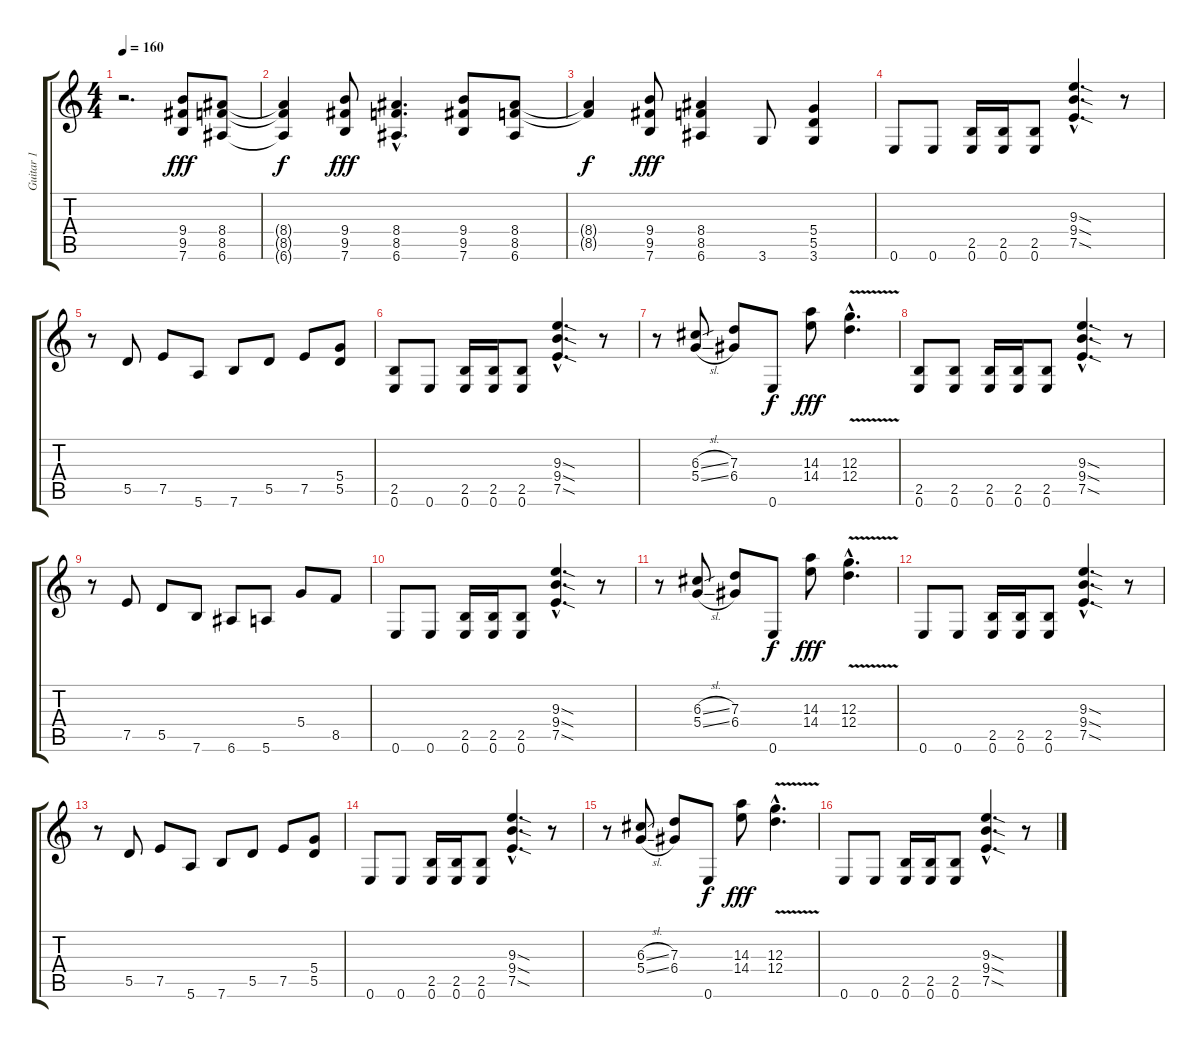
\track ("Guitar 1            " "Guitar 1  ") {instrument distortionguitar}
\staff {score tabs}
\tuning (E4 B3 G3 D3 A2 E2) {hide}
\ts (4 4)
\tempo 160
\clef g2
\ks c
r.2{d dy fff instrument distortionguitar} (9.4 9.5 7.6).8 (8.4 8.5 6.6).8 |
(8.4{t} 8.5{t} 6.6{t}).4{dy f} (9.4 9.5 7.6).8{dy fff} (8.4{hac} 8.5{hac} 6.6{hac}).4{d} (9.4 9.5 7.6).8 (8.4 8.5 6.6).8 |
(8.4{t} 8.5{t}).4{dy f} (9.4 9.5 7.6).8{dy fff} (8.4 8.5 6.6).4 3.6.8 (5.4 5.5 3.6).4 |
0.6.8 0.6.8 (2.5 0.6).16 (2.5 0.6).16 (2.5 0.6).8 (9.3{sod hac} 9.4{sod hac} 7.5{sod hac}).4{d} r.8 |
r.8 5.5.8 7.5.8 5.6.8 7.6.8 5.5.8 7.5.8 (5.4 5.5).8 |
(2.5 0.6).8 0.6.8 (2.5 0.6).16 (2.5 0.6).16 (2.5 0.6).8 (9.3{sod hac} 9.4{sod hac} 7.5{sod hac}).4{d} r.8 |
r.8 (6.3{sl} 5.4{sl}).8 (7.3 6.4).8 0.6.8{dy f} (14.3 14.4).8{dy fff} (12.3{v hac} 12.4{v hac}).4{d} |
(2.5 0.6).8 (2.5 0.6).8 (2.5 0.6).16 (2.5 0.6).16 (2.5 0.6).8 (9.3{sod hac} 9.4{sod hac} 7.5{sod hac}).4{d} r.8 |
r.8 7.5.8 5.5.8 7.6.8 6.6.8 5.6.8 5.4.8 8.5.8 |
0.6.8 0.6.8 (2.5 0.6).16 (2.5 0.6).16 (2.5 0.6).8 (9.3{sod hac} 9.4{sod hac} 7.5{sod hac}).4{d} r.8 |
r.8 (6.3{sl} 5.4{sl}).8 (7.3 6.4).8 0.6.8{dy f} (14.3 14.4).8{dy fff} (12.3{v hac} 12.4{v hac}).4{d} |
0.6.8 0.6.8 (2.5 0.6).16 (2.5 0.6).16 (2.5 0.6).8 (9.3{sod hac} 9.4{sod hac} 7.5{sod hac}).4{d} r.8 |
r.8 5.5.8 7.5.8 5.6.8 7.6.8 5.5.8 7.5.8 (5.4 5.5).8 |
0.6.8 0.6.8 (2.5 0.6).16 (2.5 0.6).16 (2.5 0.6).8 (9.3{sod hac} 9.4{sod hac} 7.5{sod hac}).4{d} r.8 |
r.8 (6.3{sl} 5.4{sl}).8 (7.3 6.4).8 0.6.8{dy f} (14.3 14.4).8{dy fff} (12.3{v hac} 12.4{v hac}).4{d} |
0.6.8 0.6.8 (2.5 0.6).16 (2.5 0.6).16 (2.5 0.6).8 (9.3{sod hac} 9.4{sod hac} 7.5{sod hac}).4{d} r.8
